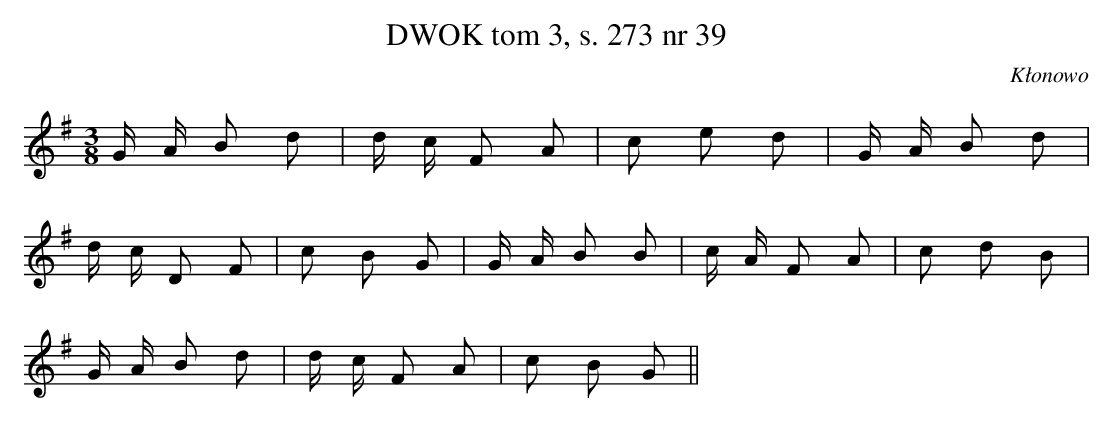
X:1
T: DWOK tom 3, s. 273 nr 39
O: Kłonowo
L: 1/16
M: 3/8
K: G
G A B2 d2 | d c F2 A2 | c2 e2 d2 | G A B2 d2 |
d c D2 F2 | c2 B2 G2 | G A B2 B2 | c A F2 A2 | c2 d2 B2 |
G A B2 d2 | d c F2 A2 | c2 B2 G2 ||
